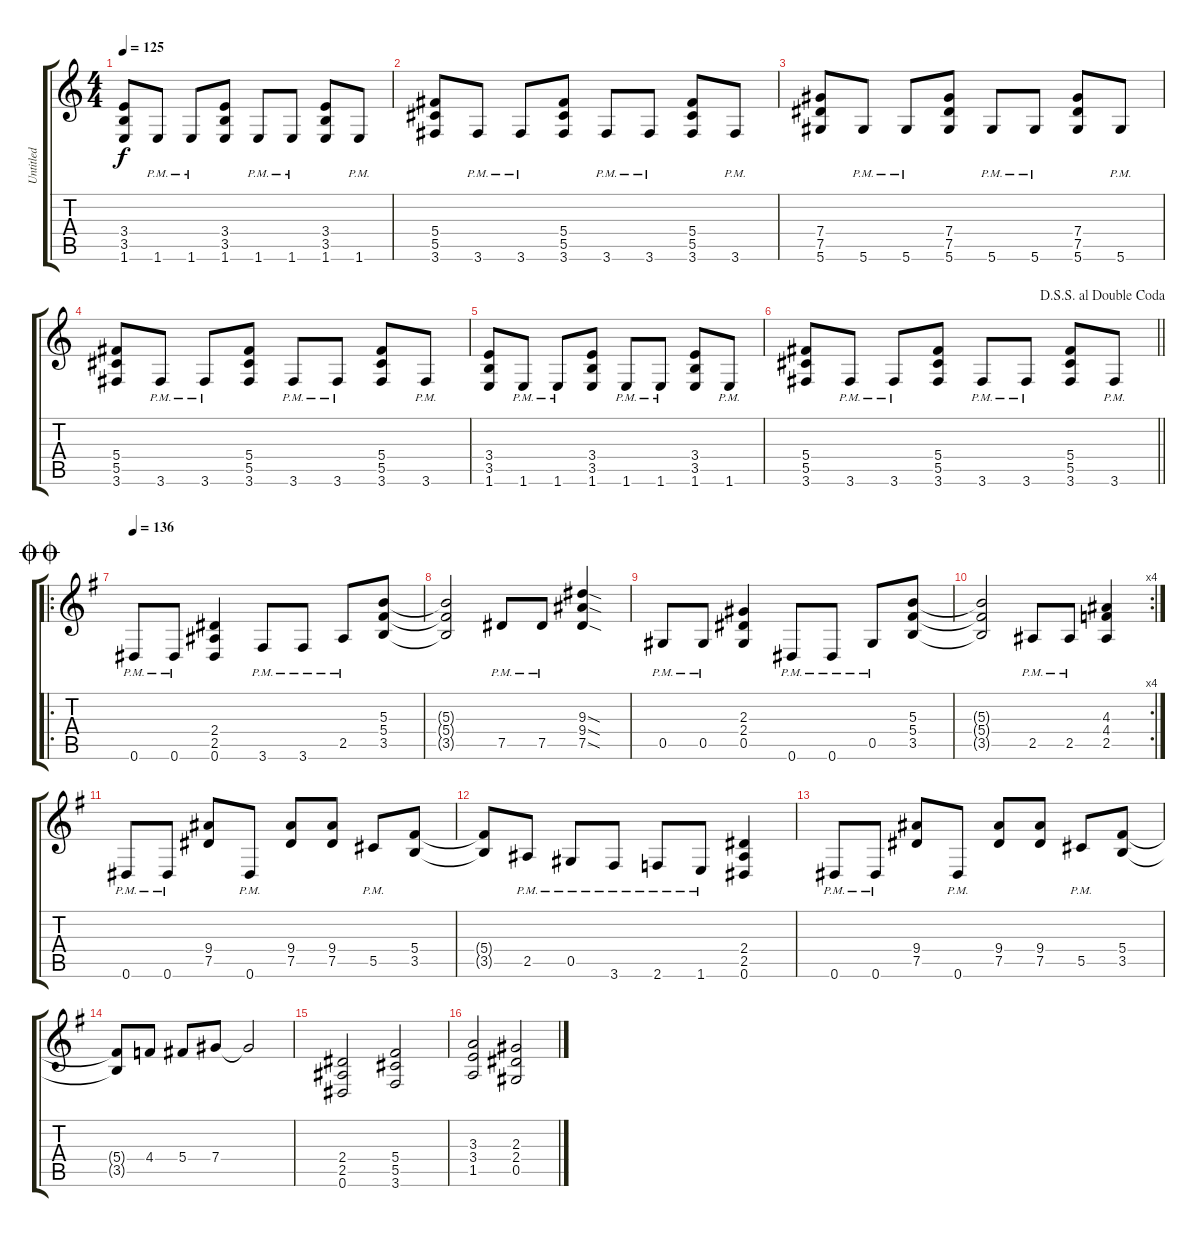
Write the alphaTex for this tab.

\track ("Untitled" "Untitled") {instrument distortionguitar}
\staff {score tabs}
\tuning (Eb4 Bb3 Gb3 Db3 Ab2 Eb2) {hide}
\ts (4 4)
\tempo 125
\clef g2
\ks c
(3.4 3.5 1.6).8{dy f} 1.6{pm}.8 1.6{pm}.8 (3.4 3.5 1.6).8 1.6{pm}.8 1.6{pm}.8 (3.4 3.5 1.6).8 1.6{pm}.8 |
(5.4 5.5 3.6).8 3.6{pm}.8 3.6{pm}.8 (5.4 5.5 3.6).8 3.6{pm}.8 3.6{pm}.8 (5.4 5.5 3.6).8 3.6{pm}.8 |
(7.4 7.5 5.6).8 5.6{pm}.8 5.6{pm}.8 (7.4 7.5 5.6).8 5.6{pm}.8 5.6{pm}.8 (7.4 7.5 5.6).8 5.6{pm}.8 |
(5.4 5.5 3.6).8 3.6{pm}.8 3.6{pm}.8 (5.4 5.5 3.6).8 3.6{pm}.8 3.6{pm}.8 (5.4 5.5 3.6).8 3.6{pm}.8 |
(3.4 3.5 1.6).8 1.6{pm}.8 1.6{pm}.8 (3.4 3.5 1.6).8 1.6{pm}.8 1.6{pm}.8 (3.4 3.5 1.6).8 1.6{pm}.8 |
\jump dalsegnosegnoaldoublecoda
\barLineRight lightlight
(5.4 5.5 3.6).8 3.6{pm}.8 3.6{pm}.8 (5.4 5.5 3.6).8 3.6{pm}.8 3.6{pm}.8 (5.4 5.5 3.6).8 3.6{pm}.8 |
\ro
\jump doublecoda
\tempo 136
\ks g
0.6{pm}.8 0.6{pm}.8 (2.4 2.5 0.6).4 3.6{pm}.8 3.6{pm}.8 2.5{pm}.8 (5.3 5.4 3.5).8 |
(5.3{t} 5.4{t} 3.5{t}).2 7.5{pm}.8 7.5{pm}.8 (9.3{sod} 9.4{sod} 7.5{sod}).4 |
0.5{pm}.8 0.5{pm}.8 (2.3 2.4 0.5).4 0.6{pm}.8 0.6{pm}.8 0.5{pm}.8 (5.3 5.4 3.5).8 |
\rc 4
(5.3{t} 5.4{t} 3.5{t}).2 2.5{pm}.8 2.5{pm}.8 (4.3 4.4 2.5).4 |
0.6{pm}.8 0.6{pm}.8 (9.4 7.5).8 0.6{pm}.8 (9.4 7.5).8 (9.4 7.5).8 5.5{pm}.8 (5.4 3.5).8 |
(5.4{t} 3.5{t}).8 2.5{pm}.8 0.5{pm}.8 3.6{pm}.8 2.6{pm}.8 1.6{pm}.8 (2.4 2.5 0.6).4 |
0.6{pm}.8 0.6{pm}.8 (9.4 7.5).8 0.6{pm}.8 (9.4 7.5).8 (9.4 7.5).8 5.5{pm}.8 (5.4 3.5).8 |
(5.4{t} 3.5{t}).8 4.4.8 5.4.8 7.4.8 7.4{t}.2 |
(2.4 2.5 0.6).2 (5.4 5.5 3.6).2 |
(3.3 3.4 1.5).2 (2.3 2.4 0.5).2
